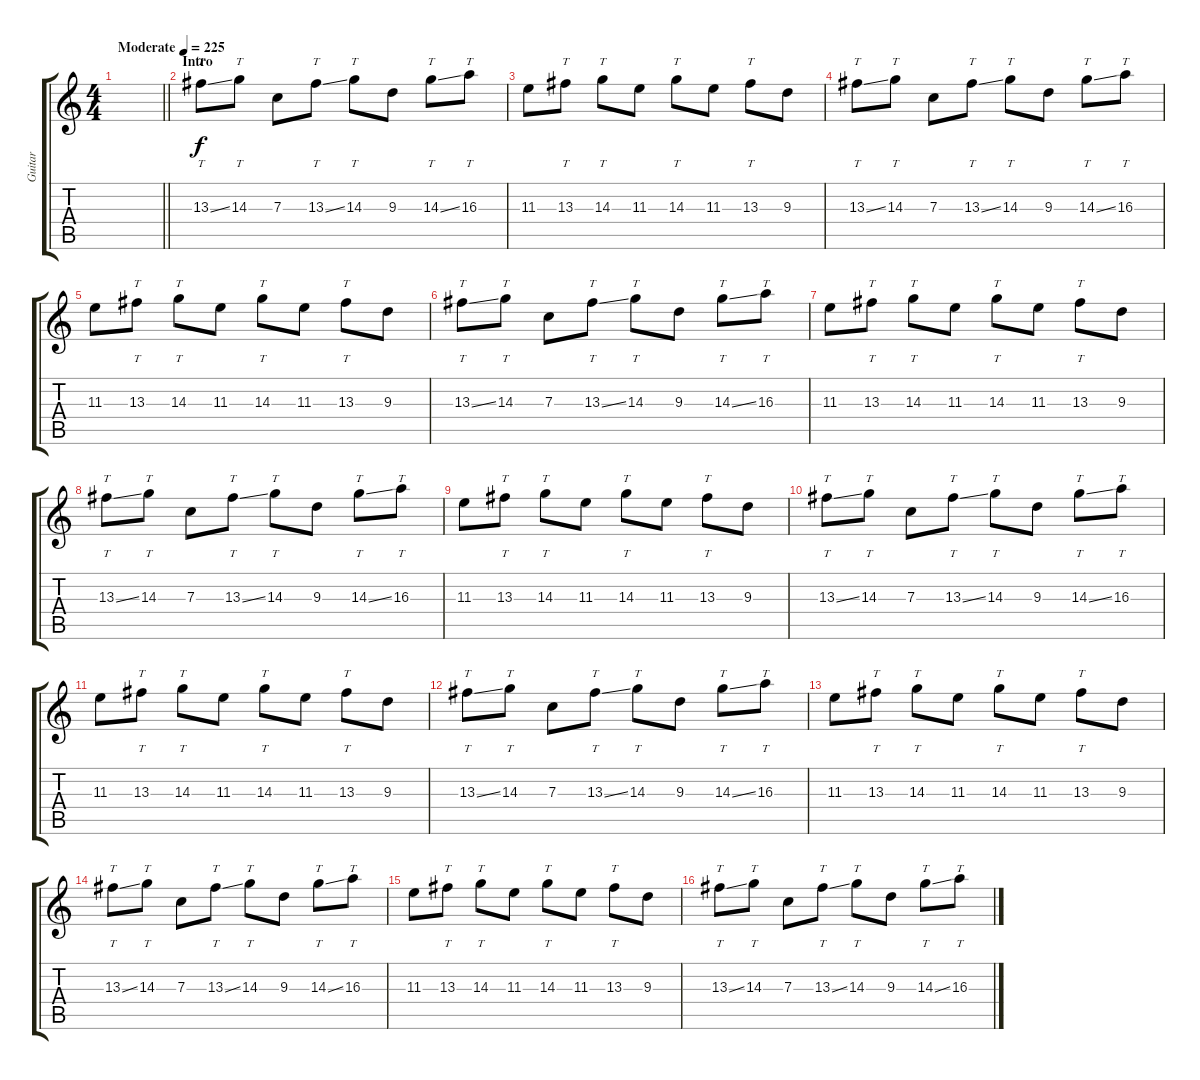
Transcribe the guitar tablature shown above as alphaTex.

\track ("Guitar" "Guitar") {instrument distortionguitar}
\staff {score tabs}
\tuning (D4 A3 F3 C3 G2 C2) {hide}
\ts (4 4)
\tempo (225 "Moderate")
\clef g2
\barLineRight lightlight
\ks c
|
\section ("" "Intro")
13.3{ss}.8{tt} 14.3.8{tt} 7.3.8 13.3{ss}.8{tt} 14.3.8{tt} 9.3.8 14.3{ss}.8{tt} 16.3.8{tt} |
11.3.8 13.3.8{tt} 14.3.8{tt} 11.3.8 14.3.8{tt} 11.3.8 13.3.8{tt} 9.3.8 |
13.3{ss}.8{tt} 14.3.8{tt} 7.3.8 13.3{ss}.8{tt} 14.3.8{tt} 9.3.8 14.3{ss}.8{tt} 16.3.8{tt} |
11.3.8 13.3.8{tt} 14.3.8{tt} 11.3.8 14.3.8{tt} 11.3.8 13.3.8{tt} 9.3.8 |
13.3{ss}.8{tt} 14.3.8{tt} 7.3.8 13.3{ss}.8{tt} 14.3.8{tt} 9.3.8 14.3{ss}.8{tt} 16.3.8{tt} |
11.3.8 13.3.8{tt} 14.3.8{tt} 11.3.8 14.3.8{tt} 11.3.8 13.3.8{tt} 9.3.8 |
13.3{ss}.8{tt} 14.3.8{tt} 7.3.8 13.3{ss}.8{tt} 14.3.8{tt} 9.3.8 14.3{ss}.8{tt} 16.3.8{tt} |
11.3.8 13.3.8{tt} 14.3.8{tt} 11.3.8 14.3.8{tt} 11.3.8 13.3.8{tt} 9.3.8 |
13.3{ss}.8{tt} 14.3.8{tt} 7.3.8 13.3{ss}.8{tt} 14.3.8{tt} 9.3.8 14.3{ss}.8{tt} 16.3.8{tt} |
11.3.8 13.3.8{tt} 14.3.8{tt} 11.3.8 14.3.8{tt} 11.3.8 13.3.8{tt} 9.3.8 |
13.3{ss}.8{tt} 14.3.8{tt} 7.3.8 13.3{ss}.8{tt} 14.3.8{tt} 9.3.8 14.3{ss}.8{tt} 16.3.8{tt} |
11.3.8 13.3.8{tt} 14.3.8{tt} 11.3.8 14.3.8{tt} 11.3.8 13.3.8{tt} 9.3.8 |
13.3{ss}.8{tt} 14.3.8{tt} 7.3.8 13.3{ss}.8{tt} 14.3.8{tt} 9.3.8 14.3{ss}.8{tt} 16.3.8{tt} |
11.3.8 13.3.8{tt} 14.3.8{tt} 11.3.8 14.3.8{tt} 11.3.8 13.3.8{tt} 9.3.8 |
13.3{ss}.8{tt} 14.3.8{tt} 7.3.8 13.3{ss}.8{tt} 14.3.8{tt} 9.3.8 14.3{ss}.8{tt} 16.3.8{tt}
